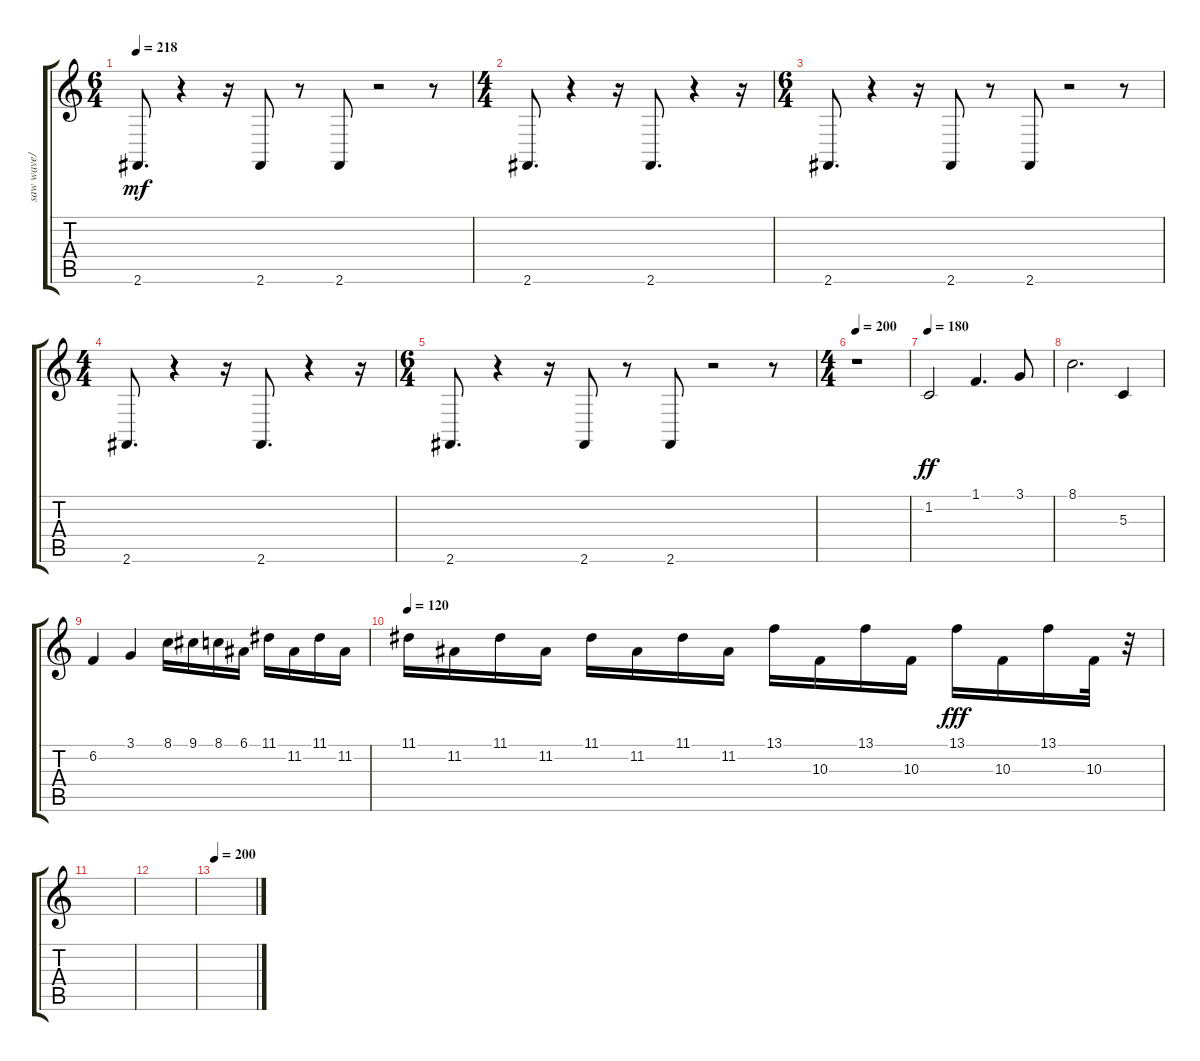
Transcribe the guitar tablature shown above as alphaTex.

\track ("saw wave/ dist. guit" "saw wave/ ") {instrument lead2sawtooth}
\staff {score tabs}
\tuning (E4 B3 G3 D3 A2 E2) {hide}
\ts (6 4)
\tempo 218
\clef g2
\ks c
2.6.8{d dy mf} r.4 r.16 2.6.8 r.8 2.6.8 r.2 r.8 |
\ts (4 4)
2.6.8{d} r.4 r.16 2.6.8{d} r.4 r.16 |
\ts (6 4)
2.6.8{d} r.4 r.16 2.6.8 r.8 2.6.8 r.2 r.8 |
\ts (4 4)
2.6.8{d} r.4 r.16 2.6.8{d} r.4 r.16 |
\ts (6 4)
2.6.8{d} r.4 r.16 2.6.8 r.8 2.6.8 r.2 r.8 |
\ts (4 4)
\tempo 200
r.1 |
\tempo 180
1.2.2{dy ff balance 0} 1.1.4{d} 3.1.8 |
8.1.2{d} 5.3.4 |
6.2.4 3.1.4 8.1.16 9.1.16 8.1.16 6.1.16 11.1.16 11.2.16 11.1.16 11.2.16 |
\tempo 120
11.1.16 11.2.16 11.1.16 11.2.16 11.1.16 11.2.16 11.1.16 11.2.16 13.1.16 10.3.16 13.1.16 10.3.16 13.1.16{dy fff} 10.3.16 13.1.16 10.3.32 r.32 |
|
|
\tempo 200
